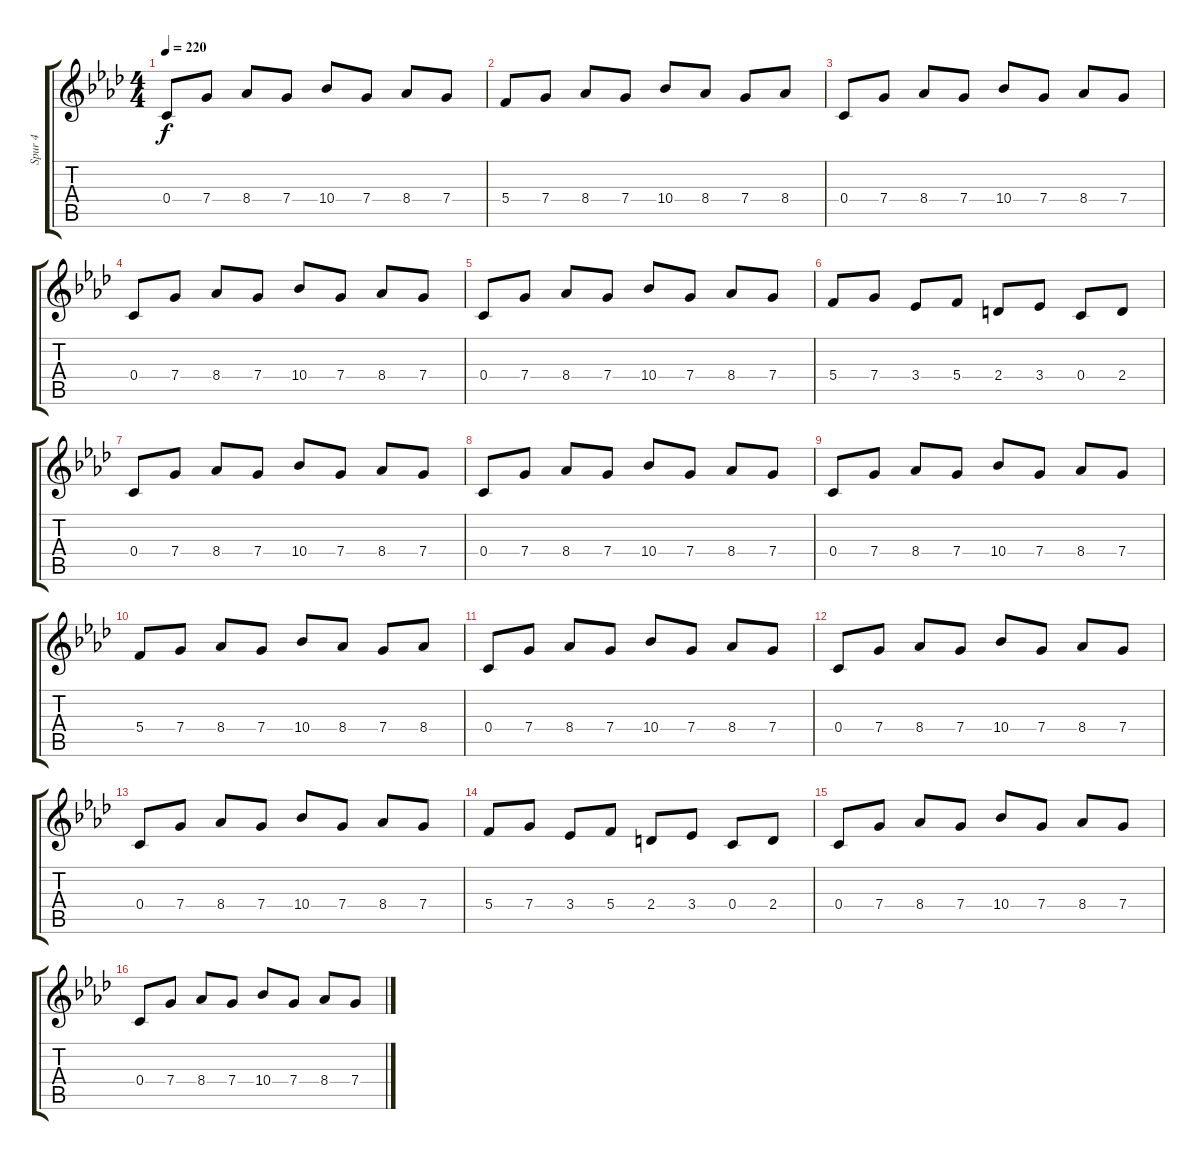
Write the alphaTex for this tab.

\track ("Spur 4" "Spur 4") {instrument distortionguitar}
\staff {score tabs}
\tuning (D4 A3 F3 C3 G2 C2) {hide}
\ts (4 4)
\tempo 220
\clef g2
\ks fminor
0.4.8{dy f} 7.4.8 8.4.8 7.4.8 10.4.8 7.4.8 8.4.8 7.4.8 |
5.4.8 7.4.8 8.4.8 7.4.8 10.4.8 8.4.8 7.4.8 8.4.8 |
0.4.8 7.4.8 8.4.8 7.4.8 10.4.8 7.4.8 8.4.8 7.4.8 |
0.4.8 7.4.8 8.4.8 7.4.8 10.4.8 7.4.8 8.4.8 7.4.8 |
0.4.8 7.4.8 8.4.8 7.4.8 10.4.8 7.4.8 8.4.8 7.4.8 |
5.4.8 7.4.8 3.4.8 5.4.8 2.4.8 3.4.8 0.4.8 2.4.8 |
0.4.8 7.4.8 8.4.8 7.4.8 10.4.8 7.4.8 8.4.8 7.4.8 |
0.4.8 7.4.8 8.4.8 7.4.8 10.4.8 7.4.8 8.4.8 7.4.8 |
0.4.8 7.4.8 8.4.8 7.4.8 10.4.8 7.4.8 8.4.8 7.4.8 |
5.4.8 7.4.8 8.4.8 7.4.8 10.4.8 8.4.8 7.4.8 8.4.8 |
0.4.8 7.4.8 8.4.8 7.4.8 10.4.8 7.4.8 8.4.8 7.4.8 |
0.4.8 7.4.8 8.4.8 7.4.8 10.4.8 7.4.8 8.4.8 7.4.8 |
0.4.8 7.4.8 8.4.8 7.4.8 10.4.8 7.4.8 8.4.8 7.4.8 |
5.4.8 7.4.8 3.4.8 5.4.8 2.4.8 3.4.8 0.4.8 2.4.8 |
0.4.8 7.4.8 8.4.8 7.4.8 10.4.8 7.4.8 8.4.8 7.4.8 |
0.4.8 7.4.8 8.4.8 7.4.8 10.4.8 7.4.8 8.4.8 7.4.8
